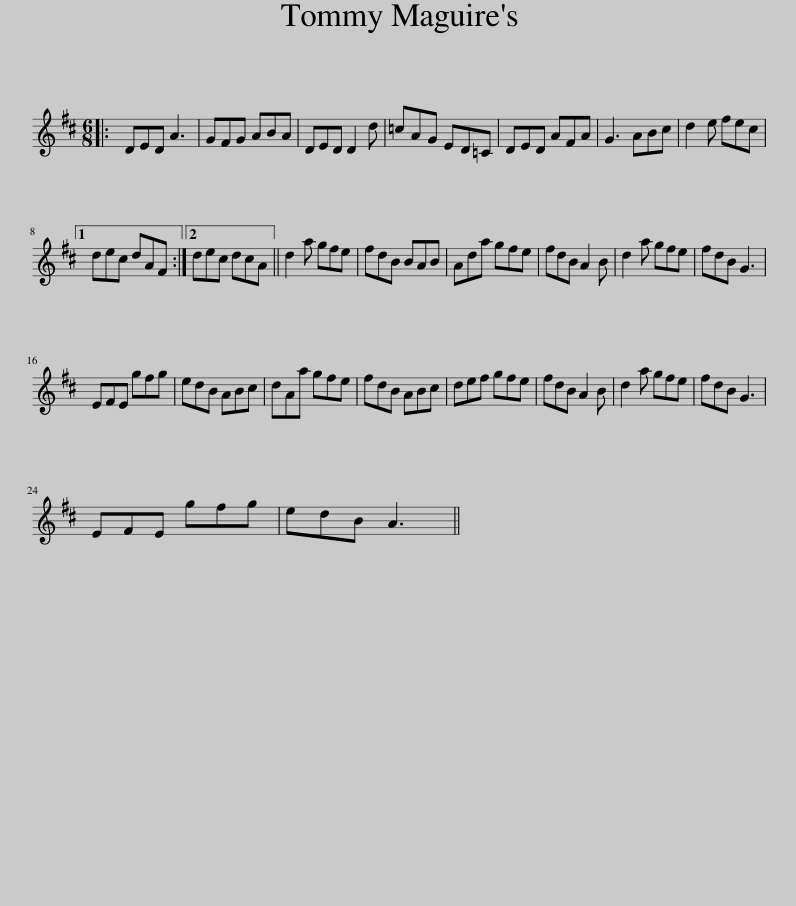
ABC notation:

X:1
L:1/8
M:6/8
I:linebreak $
K:D
V:1 treble
V:1
|: DED A3 | GFG ABA | DED D2 d | =cAG ED=C | DED AFA | %5
 G3 ABc | d2 e fec |1$ dec dAF :|2 dec dcA || d2 a gfe | %10
 fdB BAB | Ada gfe | fdB A2 B | d2 a gfe | fdB G3 |$ %15
 EFE gfg | edB ABc | dAa gfe | fdB ABc | def gfe | %20
 fdB A2 B | d2 a gfe | fdB G3 |$ EFE gfg | edB A3 || %25
